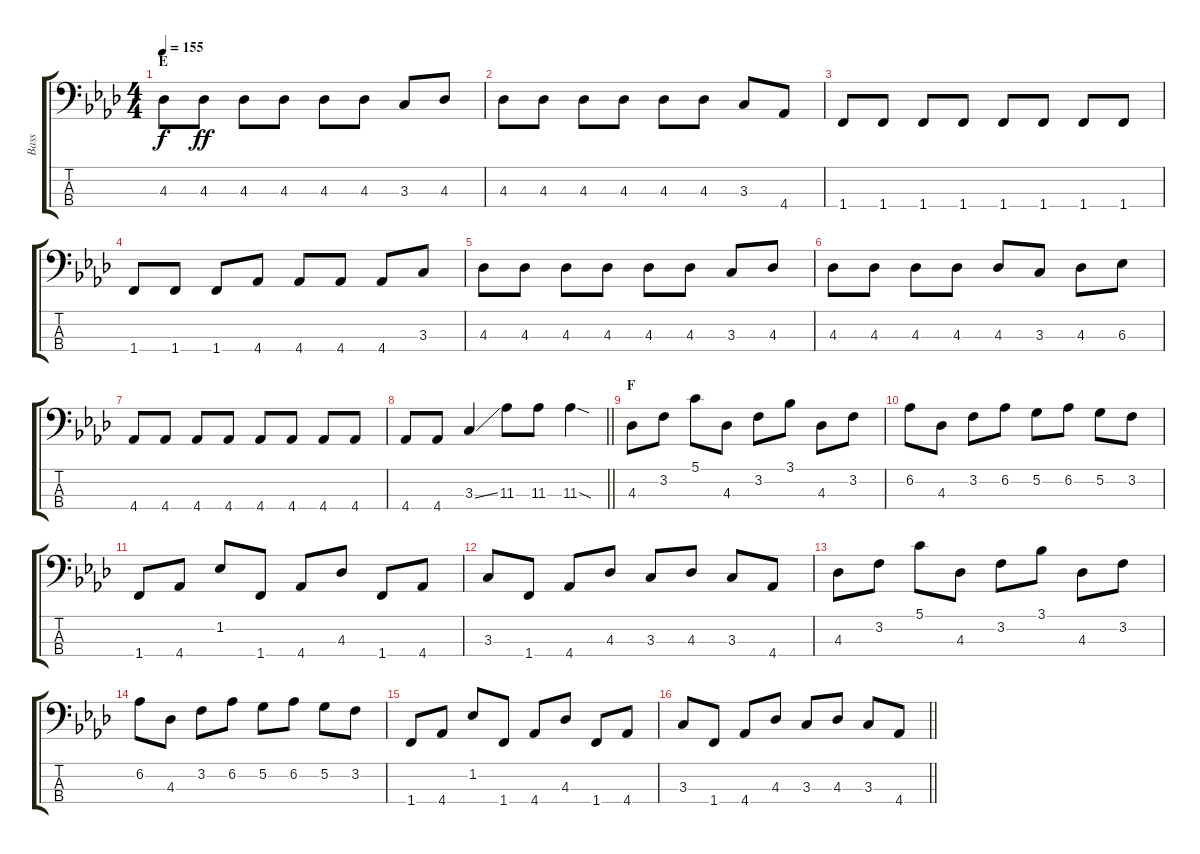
\track ("Bass" "Bass") {instrument electricbasspick}
\staff {score tabs}
\tuning (G2 D2 A1 E1) {hide}
\ts (4 4)
\section ("" "E")
\tempo 155
\clef f4
\ks ab
4.3{t}.8{dy f} 4.3.8{dy ff} 4.3.8 4.3.8 4.3.8 4.3.8 3.3.8 4.3.8 |
4.3.8 4.3.8 4.3.8 4.3.8 4.3.8 4.3.8 3.3.8 4.4.8 |
1.4.8 1.4.8 1.4.8 1.4.8 1.4.8 1.4.8 1.4.8 1.4.8 |
1.4.8 1.4.8 1.4.8 4.4.8 4.4.8 4.4.8 4.4.8 3.3.8 |
4.3.8 4.3.8 4.3.8 4.3.8 4.3.8 4.3.8 3.3.8 4.3.8 |
4.3.8 4.3.8 4.3.8 4.3.8 4.3.8 3.3.8 4.3.8 6.3.8 |
4.4.8 4.4.8 4.4.8 4.4.8 4.4.8 4.4.8 4.4.8 4.4.8 |
\barLineRight lightlight
4.4.8 4.4.8 3.3{ss}.4 11.3.8 11.3.8 11.3{sod}.4 |
\section ("" "F")
4.3.8 3.2.8 5.1.8 4.3.8 3.2.8 3.1.8 4.3.8 3.2.8 |
6.2.8 4.3.8 3.2.8 6.2.8 5.2.8 6.2.8 5.2.8 3.2.8 |
1.4.8 4.4.8 1.2.8 1.4.8 4.4.8 4.3.8 1.4.8 4.4.8 |
3.3.8 1.4.8 4.4.8 4.3.8 3.3.8 4.3.8 3.3.8 4.4.8 |
4.3.8 3.2.8 5.1.8 4.3.8 3.2.8 3.1.8 4.3.8 3.2.8 |
6.2.8 4.3.8 3.2.8 6.2.8 5.2.8 6.2.8 5.2.8 3.2.8 |
1.4.8 4.4.8 1.2.8 1.4.8 4.4.8 4.3.8 1.4.8 4.4.8 |
\barLineRight lightlight
3.3.8 1.4.8 4.4.8 4.3.8 3.3.8 4.3.8 3.3.8 4.4.8
